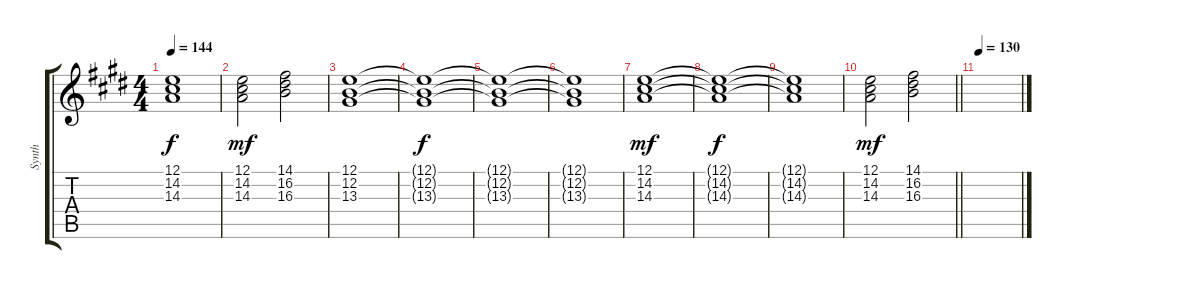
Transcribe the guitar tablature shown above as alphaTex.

\track ("Synth" "Synth") {instrument baritonesax}
\staff {score tabs}
\tuning (E4 B3 G3 D3 A2 E2) {hide}
\ts (4 4)
\tempo 144
\clef g2
\ks e
(12.1{t} 14.2{t} 14.3{t}).1{dy f} |
(12.1 14.2 14.3).2{dy mf} (14.1 16.2 16.3).2 |
(12.1 12.2 13.3).1 |
(12.1{t} 12.2{t} 13.3{t}).1{dy f} |
(12.1{t} 12.2{t} 13.3{t}).1 |
(12.1{t} 12.2{t} 13.3{t}).1 |
(12.1 14.2 14.3).1{dy mf} |
(12.1{t} 14.2{t} 14.3{t}).1{dy f} |
(12.1{t} 14.2{t} 14.3{t}).1 |
\barLineRight lightlight
(12.1 14.2 14.3).2{dy mf} (14.1 16.2 16.3).2 |
\tempo 130
